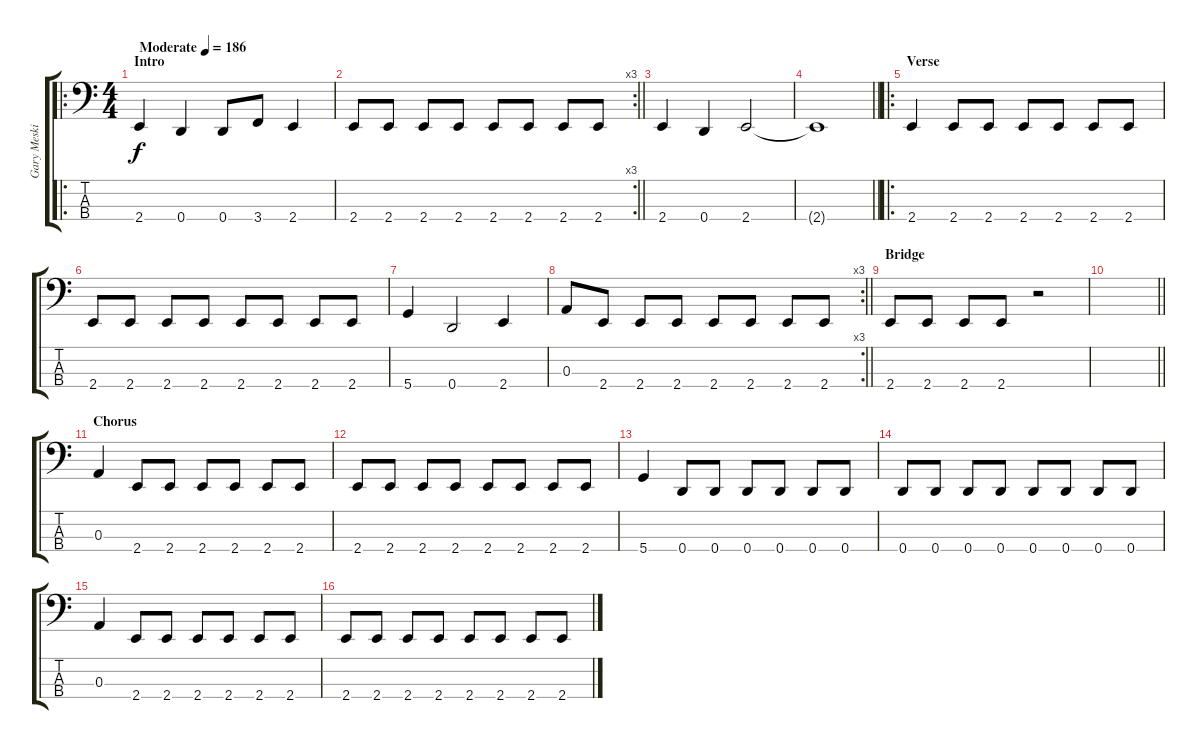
\track ("Gary Meskil" "Gary Meski") {instrument electricbasspick}
\staff {score tabs}
\tuning (G2 D2 A1 D1) {hide}
\ro
\ts (4 4)
\section ("" "Intro")
\tempo (186 "Moderate")
\clef f4
\ks c
2.4.4{dy f instrument electricbasspick} 0.4.4 0.4.8 3.4.8 2.4.4 |
\rc 3
\barLineRight lightlight
2.4.8 2.4.8 2.4.8 2.4.8 2.4.8 2.4.8 2.4.8 2.4.8 |
2.4.4 0.4.4 2.4.2 |
\barLineRight lightlight
2.4{t}.1 |
\ro
\section ("" "Verse")
2.4.4 2.4.8 2.4.8 2.4.8 2.4.8 2.4.8 2.4.8 |
2.4.8 2.4.8 2.4.8 2.4.8 2.4.8 2.4.8 2.4.8 2.4.8 |
5.4.4 0.4.2 2.4.4 |
\rc 3
\barLineRight lightlight
0.3.8 2.4.8 2.4.8 2.4.8 2.4.8 2.4.8 2.4.8 2.4.8 |
\section ("" "Bridge")
2.4.8 2.4.8 2.4.8 2.4.8 r.2 |
\barLineRight lightlight
|
\section ("" "Chorus")
0.3.4 2.4.8 2.4.8 2.4.8 2.4.8 2.4.8 2.4.8 |
2.4.8 2.4.8 2.4.8 2.4.8 2.4.8 2.4.8 2.4.8 2.4.8 |
5.4.4 0.4.8 0.4.8 0.4.8 0.4.8 0.4.8 0.4.8 |
0.4.8 0.4.8 0.4.8 0.4.8 0.4.8 0.4.8 0.4.8 0.4.8 |
0.3.4 2.4.8 2.4.8 2.4.8 2.4.8 2.4.8 2.4.8 |
2.4.8 2.4.8 2.4.8 2.4.8 2.4.8 2.4.8 2.4.8 2.4.8
